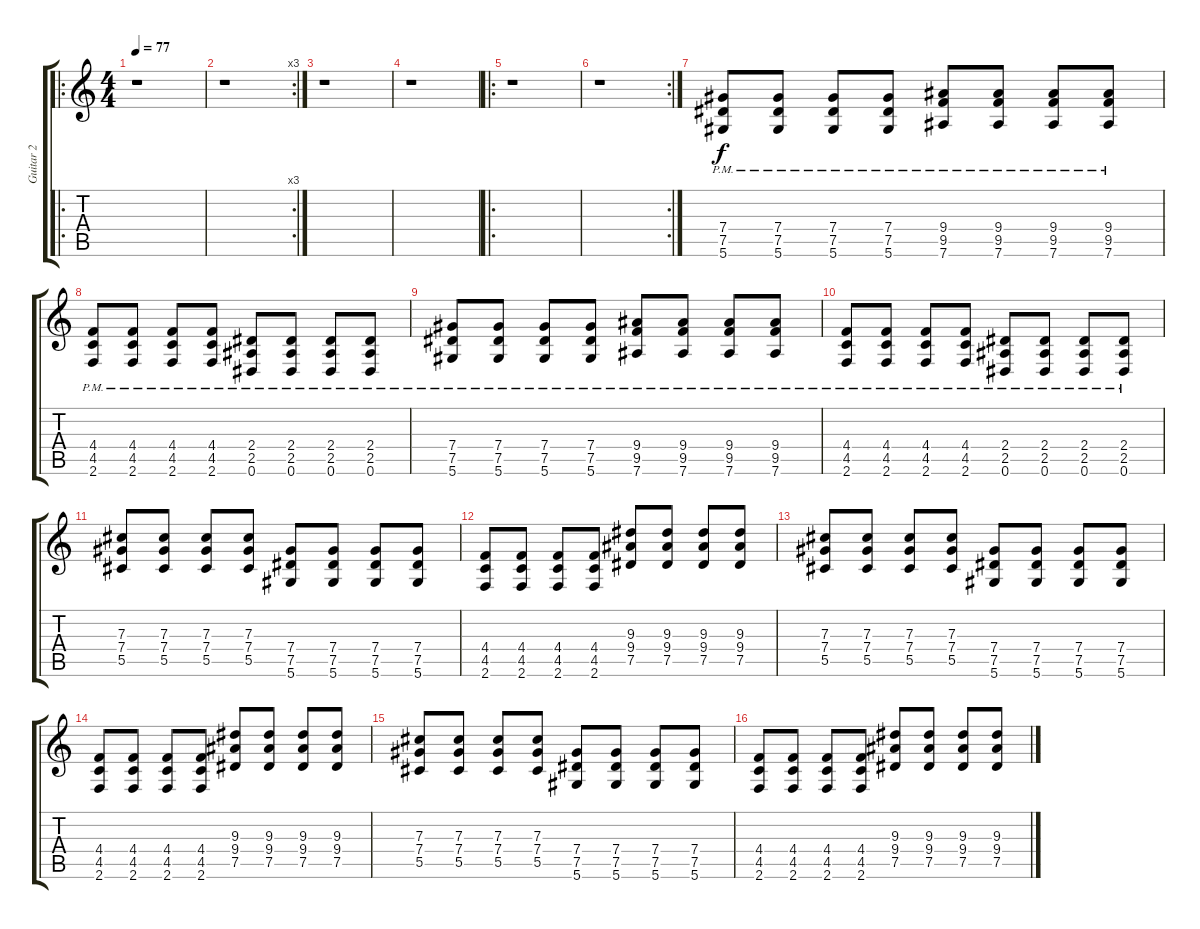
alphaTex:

\track ("Guitar 2" "Guitar 2") {instrument distortionguitar}
\staff {score tabs}
\tuning (Eb4 Bb3 Gb3 Db3 Ab2 Eb2) {hide}
\ro
\ts (4 4)
\tempo 77
\clef g2
\ks c
r.1{dy f instrument distortionguitar} |
\rc 3
r.1 |
r.1 |
r.1 |
\ro
r.1 |
\rc 2
r.1 |
(7.4{pm} 7.5{pm} 5.6{pm}).8 (7.4{pm} 7.5{pm} 5.6{pm}).8 (7.4{pm} 7.5{pm} 5.6{pm}).8 (7.4{pm} 7.5{pm} 5.6{pm}).8 (9.4{pm} 9.5{pm} 7.6{pm}).8 (9.4{pm} 9.5{pm} 7.6{pm}).8 (9.4{pm} 9.5{pm} 7.6{pm}).8 (9.4{pm} 9.5{pm} 7.6{pm}).8 |
(4.4{pm} 4.5{pm} 2.6{pm}).8 (4.4{pm} 4.5{pm} 2.6{pm}).8 (4.4{pm} 4.5{pm} 2.6{pm}).8 (4.4{pm} 4.5{pm} 2.6{pm}).8 (2.4{pm} 2.5{pm} 0.6{pm}).8 (2.4{pm} 2.5{pm} 0.6{pm}).8 (2.4{pm} 2.5{pm} 0.6{pm}).8 (2.4{pm} 2.5{pm} 0.6{pm}).8 |
(7.4{pm} 7.5{pm} 5.6{pm}).8 (7.4{pm} 7.5{pm} 5.6{pm}).8 (7.4{pm} 7.5{pm} 5.6{pm}).8 (7.4{pm} 7.5{pm} 5.6{pm}).8 (9.4{pm} 9.5{pm} 7.6{pm}).8 (9.4{pm} 9.5{pm} 7.6{pm}).8 (9.4{pm} 9.5{pm} 7.6{pm}).8 (9.4{pm} 9.5{pm} 7.6{pm}).8 |
(4.4{pm} 4.5{pm} 2.6{pm}).8 (4.4{pm} 4.5{pm} 2.6{pm}).8 (4.4{pm} 4.5{pm} 2.6{pm}).8 (4.4{pm} 4.5{pm} 2.6{pm}).8 (2.4{pm} 2.5{pm} 0.6{pm}).8 (2.4{pm} 2.5{pm} 0.6{pm}).8 (2.4{pm} 2.5{pm} 0.6{pm}).8 (2.4{pm} 2.5{pm} 0.6{pm}).8 |
(7.3 7.4 5.5).8 (7.3 7.4 5.5).8 (7.3 7.4 5.5).8 (7.3 7.4 5.5).8 (7.4 7.5 5.6).8 (7.4 7.5 5.6).8 (7.4 7.5 5.6).8 (7.4 7.5 5.6).8 |
(4.4 4.5 2.6).8 (4.4 4.5 2.6).8 (4.4 4.5 2.6).8 (4.4 4.5 2.6).8 (9.3 9.4 7.5).8 (9.3 9.4 7.5).8 (9.3 9.4 7.5).8 (9.3 9.4 7.5).8 |
(7.3 7.4 5.5).8 (7.3 7.4 5.5).8 (7.3 7.4 5.5).8 (7.3 7.4 5.5).8 (7.4 7.5 5.6).8 (7.4 7.5 5.6).8 (7.4 7.5 5.6).8 (7.4 7.5 5.6).8 |
(4.4 4.5 2.6).8 (4.4 4.5 2.6).8 (4.4 4.5 2.6).8 (4.4 4.5 2.6).8 (9.3 9.4 7.5).8 (9.3 9.4 7.5).8 (9.3 9.4 7.5).8 (9.3 9.4 7.5).8 |
(7.3 7.4 5.5).8 (7.3 7.4 5.5).8 (7.3 7.4 5.5).8 (7.3 7.4 5.5).8 (7.4 7.5 5.6).8 (7.4 7.5 5.6).8 (7.4 7.5 5.6).8 (7.4 7.5 5.6).8 |
(4.4 4.5 2.6).8 (4.4 4.5 2.6).8 (4.4 4.5 2.6).8 (4.4 4.5 2.6).8 (9.3 9.4 7.5).8 (9.3 9.4 7.5).8 (9.3 9.4 7.5).8 (9.3 9.4 7.5).8
